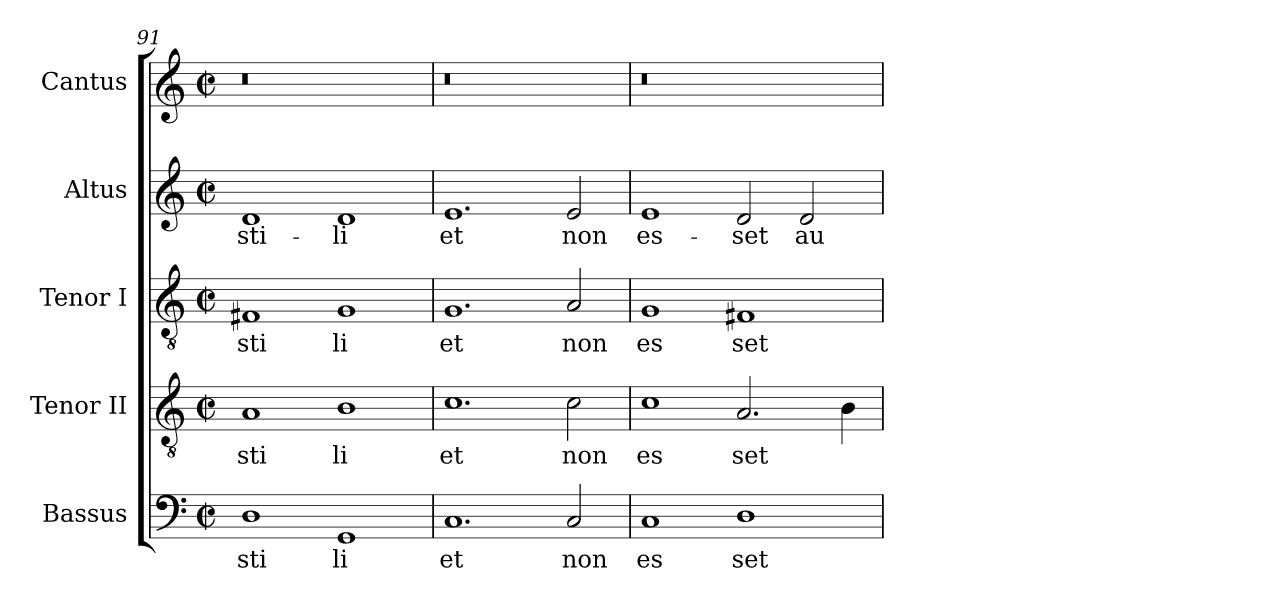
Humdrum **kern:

**kern	**text	**kern	**text	**kern	**text	**kern	**text	**kern
*part5	*part5	*part4	*part4	*part3	*part3	*part2	*part2	*part1
*staff5	*staff5	*staff4	*staff4	*staff3	*staff3	*staff2	*staff2	*staff1
*I"Bassus	*	*I"Tenor II	*	*I"Tenor I	*	*I"Altus	*	*I"Cantus
*clefF4	*	*clefGv2	*	*clefGv2	*	*clefG2	*	*clefG2
*	*	*	*	*k[]	*	*	*	*
*	*	*	*	*C:	*	*	*	*
*M2/2	*	*M2/2	*	*M2/2	*	*M2/2	*	*M2/2
*met(c|)	*	*met(c|)	*	*met(c|)	*	*met(c|)	*	*met(c|)
=91	=91	=91	=91	=91	=91	=91	=91	=91
!	!LO:LY:b:cj	!	!LO:LY:b:cj	!	!LO:LY:b:cj	!	!LO:LY:b:cj	!
1D	sti	1A	sti	1F#X	sti	1d	-sti-	0r
!	!LO:LY:b:cj	!	!LO:LY:b:cj	!	!LO:LY:b:cj	!	!LO:LY:b:cj	!
1GG	li	1B	li	1G	li	1d	-li	.
=92	=92	=92	=92	=92	=92	=92	=92	=92
!	!LO:LY:b:cj	!	!LO:LY:b:cj	!	!LO:LY:b:cj	!	!LO:LY:b:cj	!
1.C	et	1.c	et	1.G	et	1.e	et	0r
!	!LO:LY:b:cj	!	!LO:LY:b:cj	!	!LO:LY:b:cj	!	!LO:LY:b:cj	!
2C/	non	2c\	non	2A/	non	2e/	non	.
=93	=93	=93	=93	=93	=93	=93	=93	=93
!	!LO:LY:b:cj	!	!LO:LY:b:cj	!	!LO:LY:b:cj	!	!LO:LY:b:cj	!
1C	es	1c	es	1G	es	1e	es-	0r
!	!LO:LY:b:cj	!	!LO:LY:b	!	!LO:LY:b:cj	!	!LO:LY:b:cj	!
1D	set	2.A/	set	1F#X	set	2d/	-set	.
!	!	!	!	!	!	!	!LO:LY:b:cj	!
.	.	.	.	.	.	2d/	au-	.
.	.	4B\	.	.	.	.	.	.
=	=	=	=	=	=	=	=	=
*-	*-	*-	*-	*-	*-	*-	*-	*-
